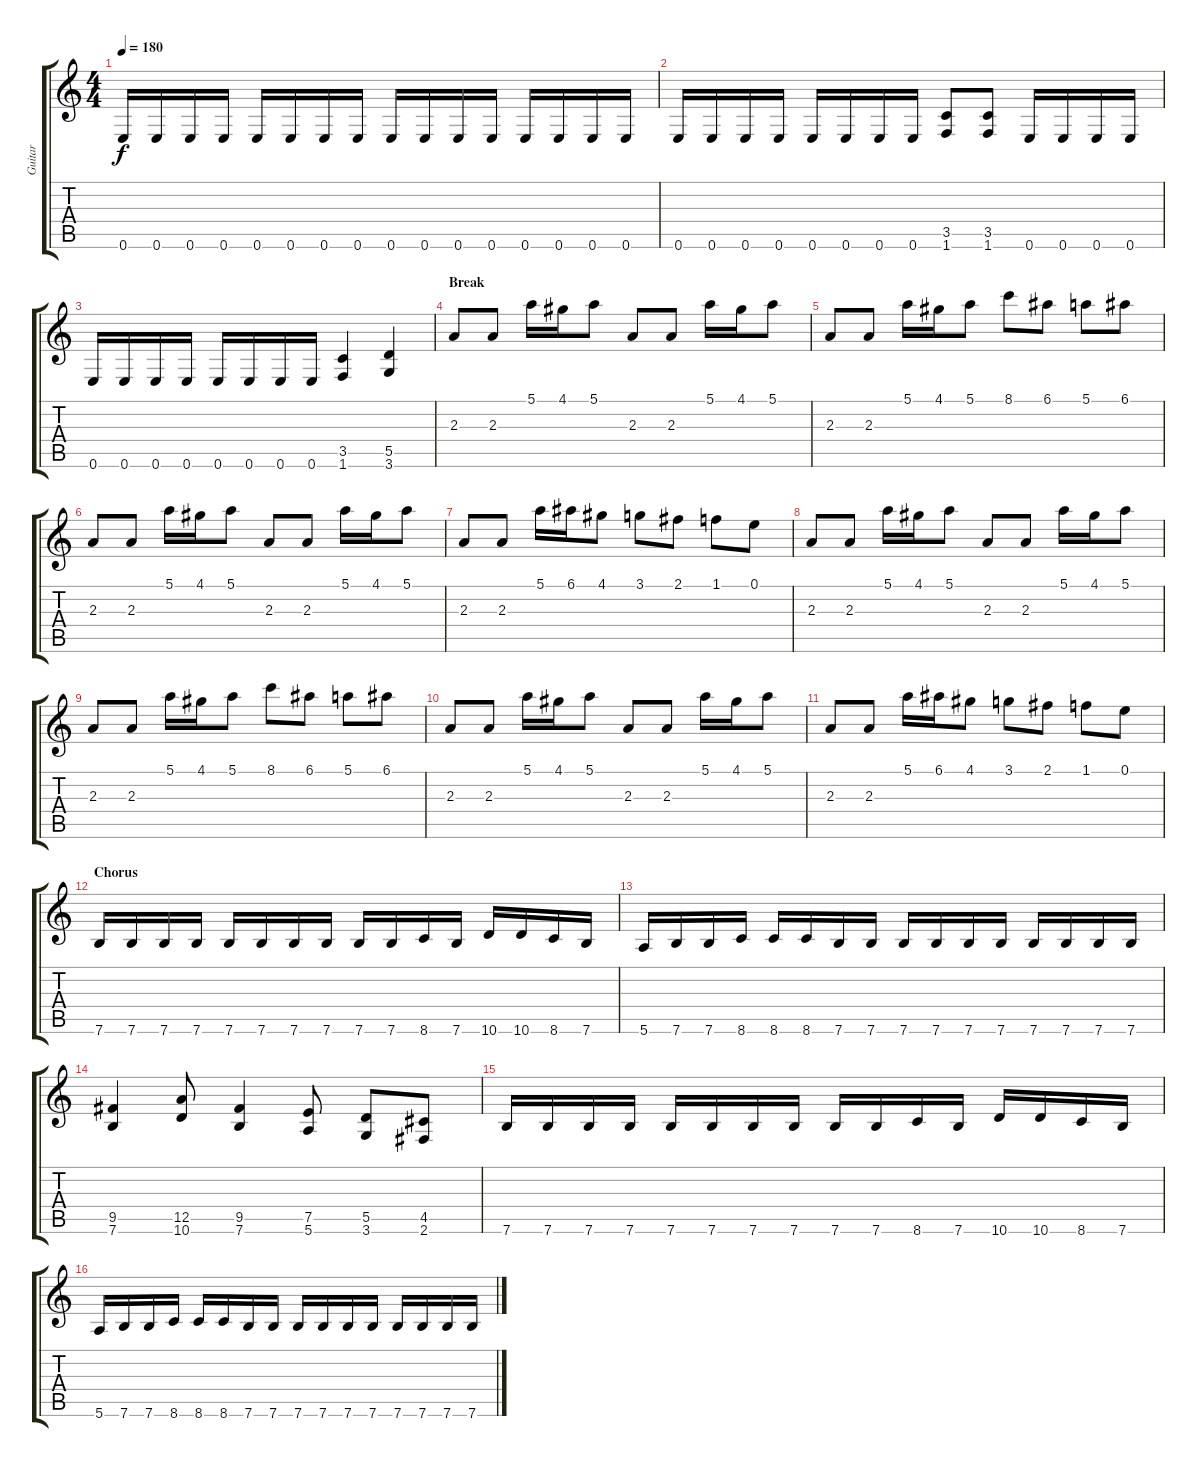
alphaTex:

\track ("Guitar" "Guitar") {instrument distortionguitar}
\staff {score tabs}
\tuning (E4 B3 G3 D3 A2 E2) {hide}
\ts (4 4)
\tempo 180
\clef g2
\ks c
0.6.16{dy f} 0.6.16 0.6.16 0.6.16 0.6.16 0.6.16 0.6.16 0.6.16 0.6.16 0.6.16 0.6.16 0.6.16 0.6.16 0.6.16 0.6.16 0.6.16 |
0.6.16 0.6.16 0.6.16 0.6.16 0.6.16 0.6.16 0.6.16 0.6.16 (3.5 1.6).8 (3.5 1.6).8 0.6.16 0.6.16 0.6.16 0.6.16 |
0.6.16 0.6.16 0.6.16 0.6.16 0.6.16 0.6.16 0.6.16 0.6.16 (3.5 1.6).4 (5.5 3.6).4 |
\section ("" "Break")
2.3.8 2.3.8 5.1.16 4.1.16 5.1.8 2.3.8 2.3.8 5.1.16 4.1.16 5.1.8 |
2.3.8 2.3.8 5.1.16 4.1.16 5.1.8 8.1.8 6.1.8 5.1.8 6.1.8 |
2.3.8 2.3.8 5.1.16 4.1.16 5.1.8 2.3.8 2.3.8 5.1.16 4.1.16 5.1.8 |
2.3.8 2.3.8 5.1.16 6.1.16 4.1.8 3.1.8 2.1.8 1.1.8 0.1.8 |
2.3.8 2.3.8 5.1.16 4.1.16 5.1.8 2.3.8 2.3.8 5.1.16 4.1.16 5.1.8 |
2.3.8 2.3.8 5.1.16 4.1.16 5.1.8 8.1.8 6.1.8 5.1.8 6.1.8 |
2.3.8 2.3.8 5.1.16 4.1.16 5.1.8 2.3.8 2.3.8 5.1.16 4.1.16 5.1.8 |
2.3.8 2.3.8 5.1.16 6.1.16 4.1.8 3.1.8 2.1.8 1.1.8 0.1.8 |
\section ("" "Chorus")
7.6.16 7.6.16 7.6.16 7.6.16 7.6.16 7.6.16 7.6.16 7.6.16 7.6.16 7.6.16 8.6.16 7.6.16 10.6.16 10.6.16 8.6.16 7.6.16 |
5.6.16 7.6.16 7.6.16 8.6.16 8.6.16 8.6.16 7.6.16 7.6.16 7.6.16 7.6.16 7.6.16 7.6.16 7.6.16 7.6.16 7.6.16 7.6.16 |
(9.5 7.6).4 (12.5 10.6).8 (9.5 7.6).4 (7.5 5.6).8 (5.5 3.6).8 (4.5 2.6).8 |
7.6.16 7.6.16 7.6.16 7.6.16 7.6.16 7.6.16 7.6.16 7.6.16 7.6.16 7.6.16 8.6.16 7.6.16 10.6.16 10.6.16 8.6.16 7.6.16 |
5.6.16 7.6.16 7.6.16 8.6.16 8.6.16 8.6.16 7.6.16 7.6.16 7.6.16 7.6.16 7.6.16 7.6.16 7.6.16 7.6.16 7.6.16 7.6.16
